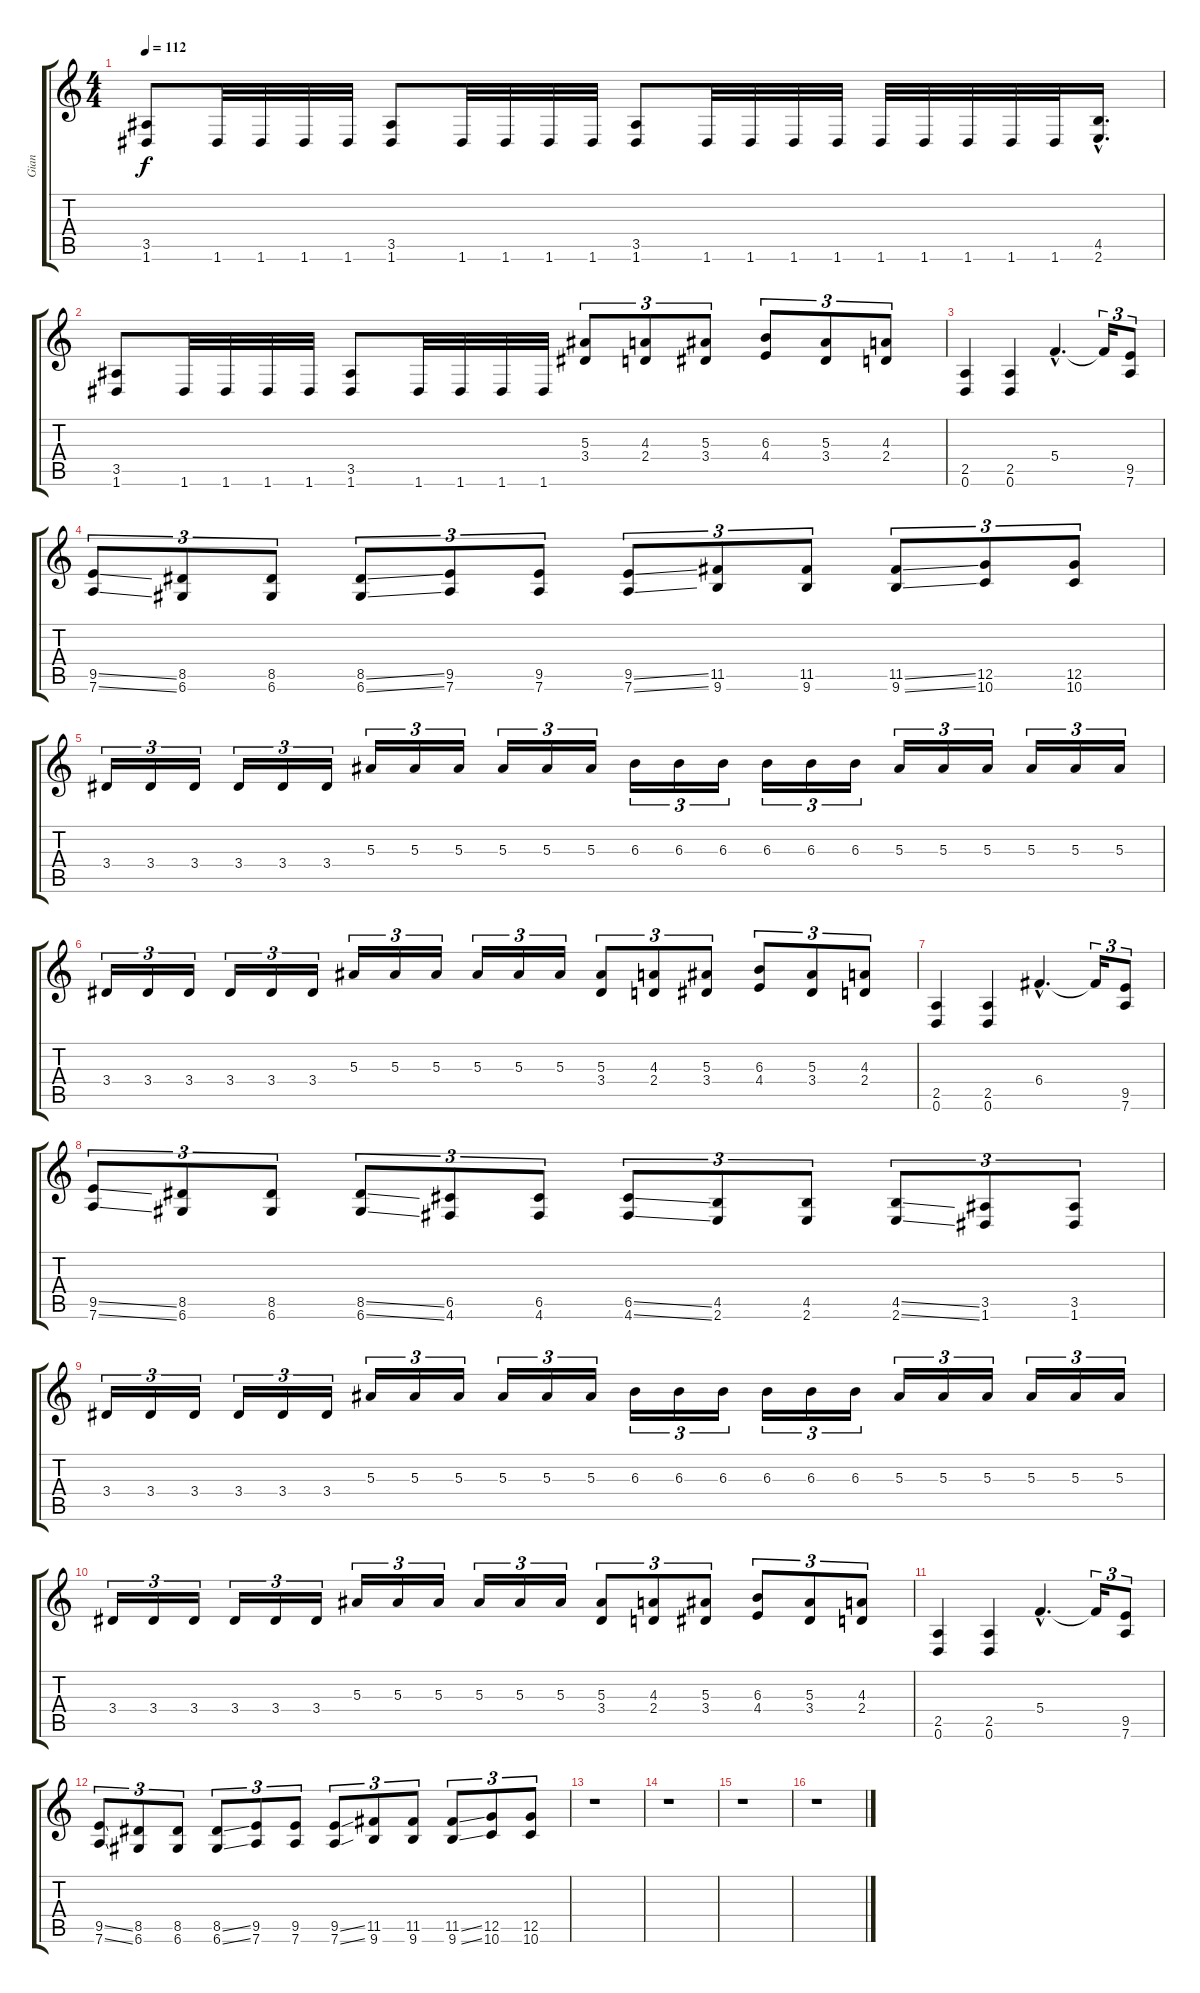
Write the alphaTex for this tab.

\track ("Gian" "Gian") {instrument distortionguitar}
\staff {score tabs}
\tuning (D4 A3 F3 C3 G2 D2) {hide}
\ts (4 4)
\tempo 112
\clef g2
\ks c
(3.5 1.6).8{dy f} 1.6.32 1.6.32 1.6.32 1.6.32 (3.5 1.6).8 1.6.32 1.6.32 1.6.32 1.6.32 (3.5 1.6).8 1.6.32 1.6.32 1.6.32 1.6.32 1.6.32 1.6.32 1.6.32 1.6.32 1.6.32 (4.5{hac} 2.6{hac}).16{d} |
(3.5 1.6).8 1.6.32 1.6.32 1.6.32 1.6.32 (3.5 1.6).8 1.6.32 1.6.32 1.6.32 1.6.32 (5.3 3.4).8{tu (3 2)} (4.3 2.4).8{tu (3 2)} (5.3 3.4).8{tu (3 2)} (6.3 4.4).8{tu (3 2)} (5.3 3.4).8{tu (3 2)} (4.3 2.4).8{tu (3 2)} |
(2.5 0.6).4 (2.5 0.6).4 5.4{hac}.4{d} 5.4{t}.16{tu (3 2)} (9.5 7.6).8{tu (3 2)} |
(9.5{ss} 7.6{ss}).8{tu (3 2)} (8.5 6.6).8{tu (3 2)} (8.5 6.6).8{tu (3 2)} (8.5{ss} 6.6{ss}).8{tu (3 2)} (9.5 7.6).8{tu (3 2)} (9.5 7.6).8{tu (3 2)} (9.5{ss} 7.6{ss}).8{tu (3 2)} (11.5 9.6).8{tu (3 2)} (11.5 9.6).8{tu (3 2)} (11.5{ss} 9.6{ss}).8{tu (3 2)} (12.5 10.6).8{tu (3 2)} (12.5 10.6).8{tu (3 2)} |
3.4.16{tu (3 2)} 3.4.16{tu (3 2)} 3.4.16{tu (3 2)} 3.4.16{tu (3 2)} 3.4.16{tu (3 2)} 3.4.16{tu (3 2)} 5.3.16{tu (3 2)} 5.3.16{tu (3 2)} 5.3.16{tu (3 2)} 5.3.16{tu (3 2)} 5.3.16{tu (3 2)} 5.3.16{tu (3 2)} 6.3.16{tu (3 2)} 6.3.16{tu (3 2)} 6.3.16{tu (3 2)} 6.3.16{tu (3 2)} 6.3.16{tu (3 2)} 6.3.16{tu (3 2)} 5.3.16{tu (3 2)} 5.3.16{tu (3 2)} 5.3.16{tu (3 2)} 5.3.16{tu (3 2)} 5.3.16{tu (3 2)} 5.3.16{tu (3 2)} |
3.4.16{tu (3 2)} 3.4.16{tu (3 2)} 3.4.16{tu (3 2)} 3.4.16{tu (3 2)} 3.4.16{tu (3 2)} 3.4.16{tu (3 2)} 5.3.16{tu (3 2)} 5.3.16{tu (3 2)} 5.3.16{tu (3 2)} 5.3.16{tu (3 2)} 5.3.16{tu (3 2)} 5.3.16{tu (3 2)} (5.3 3.4).8{tu (3 2)} (4.3 2.4).8{tu (3 2)} (5.3 3.4).8{tu (3 2)} (6.3 4.4).8{tu (3 2)} (5.3 3.4).8{tu (3 2)} (4.3 2.4).8{tu (3 2)} |
(2.5 0.6).4 (2.5 0.6).4 6.4{hac}.4{d} 6.4{t}.16{tu (3 2)} (9.5 7.6).8{tu (3 2)} |
(9.5{ss} 7.6{ss}).8{tu (3 2)} (8.5 6.6).8{tu (3 2)} (8.5 6.6).8{tu (3 2)} (8.5{ss} 6.6{ss}).8{tu (3 2)} (6.5 4.6).8{tu (3 2)} (6.5 4.6).8{tu (3 2)} (6.5{ss} 4.6{ss}).8{tu (3 2)} (4.5 2.6).8{tu (3 2)} (4.5 2.6).8{tu (3 2)} (4.5{ss} 2.6{ss}).8{tu (3 2)} (3.5 1.6).8{tu (3 2)} (3.5 1.6).8{tu (3 2)} |
3.4.16{tu (3 2)} 3.4.16{tu (3 2)} 3.4.16{tu (3 2)} 3.4.16{tu (3 2)} 3.4.16{tu (3 2)} 3.4.16{tu (3 2)} 5.3.16{tu (3 2)} 5.3.16{tu (3 2)} 5.3.16{tu (3 2)} 5.3.16{tu (3 2)} 5.3.16{tu (3 2)} 5.3.16{tu (3 2)} 6.3.16{tu (3 2)} 6.3.16{tu (3 2)} 6.3.16{tu (3 2)} 6.3.16{tu (3 2)} 6.3.16{tu (3 2)} 6.3.16{tu (3 2)} 5.3.16{tu (3 2)} 5.3.16{tu (3 2)} 5.3.16{tu (3 2)} 5.3.16{tu (3 2)} 5.3.16{tu (3 2)} 5.3.16{tu (3 2)} |
3.4.16{tu (3 2)} 3.4.16{tu (3 2)} 3.4.16{tu (3 2)} 3.4.16{tu (3 2)} 3.4.16{tu (3 2)} 3.4.16{tu (3 2)} 5.3.16{tu (3 2)} 5.3.16{tu (3 2)} 5.3.16{tu (3 2)} 5.3.16{tu (3 2)} 5.3.16{tu (3 2)} 5.3.16{tu (3 2)} (5.3 3.4).8{tu (3 2)} (4.3 2.4).8{tu (3 2)} (5.3 3.4).8{tu (3 2)} (6.3 4.4).8{tu (3 2)} (5.3 3.4).8{tu (3 2)} (4.3 2.4).8{tu (3 2)} |
(2.5 0.6).4 (2.5 0.6).4 5.4{hac}.4{d} 5.4{t}.16{tu (3 2)} (9.5 7.6).8{tu (3 2)} |
(9.5{ss} 7.6{ss}).8{tu (3 2)} (8.5 6.6).8{tu (3 2)} (8.5 6.6).8{tu (3 2)} (8.5{ss} 6.6{ss}).8{tu (3 2)} (9.5 7.6).8{tu (3 2)} (9.5 7.6).8{tu (3 2)} (9.5{ss} 7.6{ss}).8{tu (3 2)} (11.5 9.6).8{tu (3 2)} (11.5 9.6).8{tu (3 2)} (11.5{ss} 9.6{ss}).8{tu (3 2)} (12.5 10.6).8{tu (3 2)} (12.5 10.6).8{tu (3 2)} |
r.1 |
r.1 |
r.1 |
r.1
